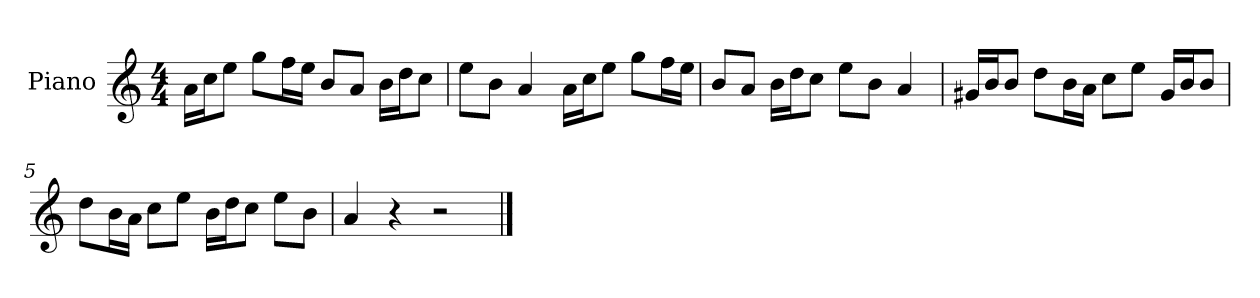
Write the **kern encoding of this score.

**kern
*part1
*staff1
*I"Piano
*I'P-no
*clefG2
*k[]
*M4/4
*MM90
=1
16a\LL
16cc\J
8ee\J
8gg\L
16ff\L
16ee\JJ
8b/L
8a/J
16b\LL
16dd\J
8cc\J
=2
8ee\L
8b\J
4a/
16a\LL
16cc\J
8ee\J
8gg\L
16ff\L
16ee\JJ
=3
8b/L
8a/J
16b\LL
16dd\J
8cc\J
8ee\L
8b\J
4a/
=4
16g#X/LL
16b/J
8b/J
8dd\L
16b\L
16a\JJ
8cc\L
8ee\J
16g#/LL
16b/J
8b/J
!!LO:LB:g=z
=5
8dd\L
16b\L
16a\JJ
8cc\L
8ee\J
16b\LL
16dd\J
8cc\J
8ee\L
8b\J
=6
4a/
4r
2r
==
*-
